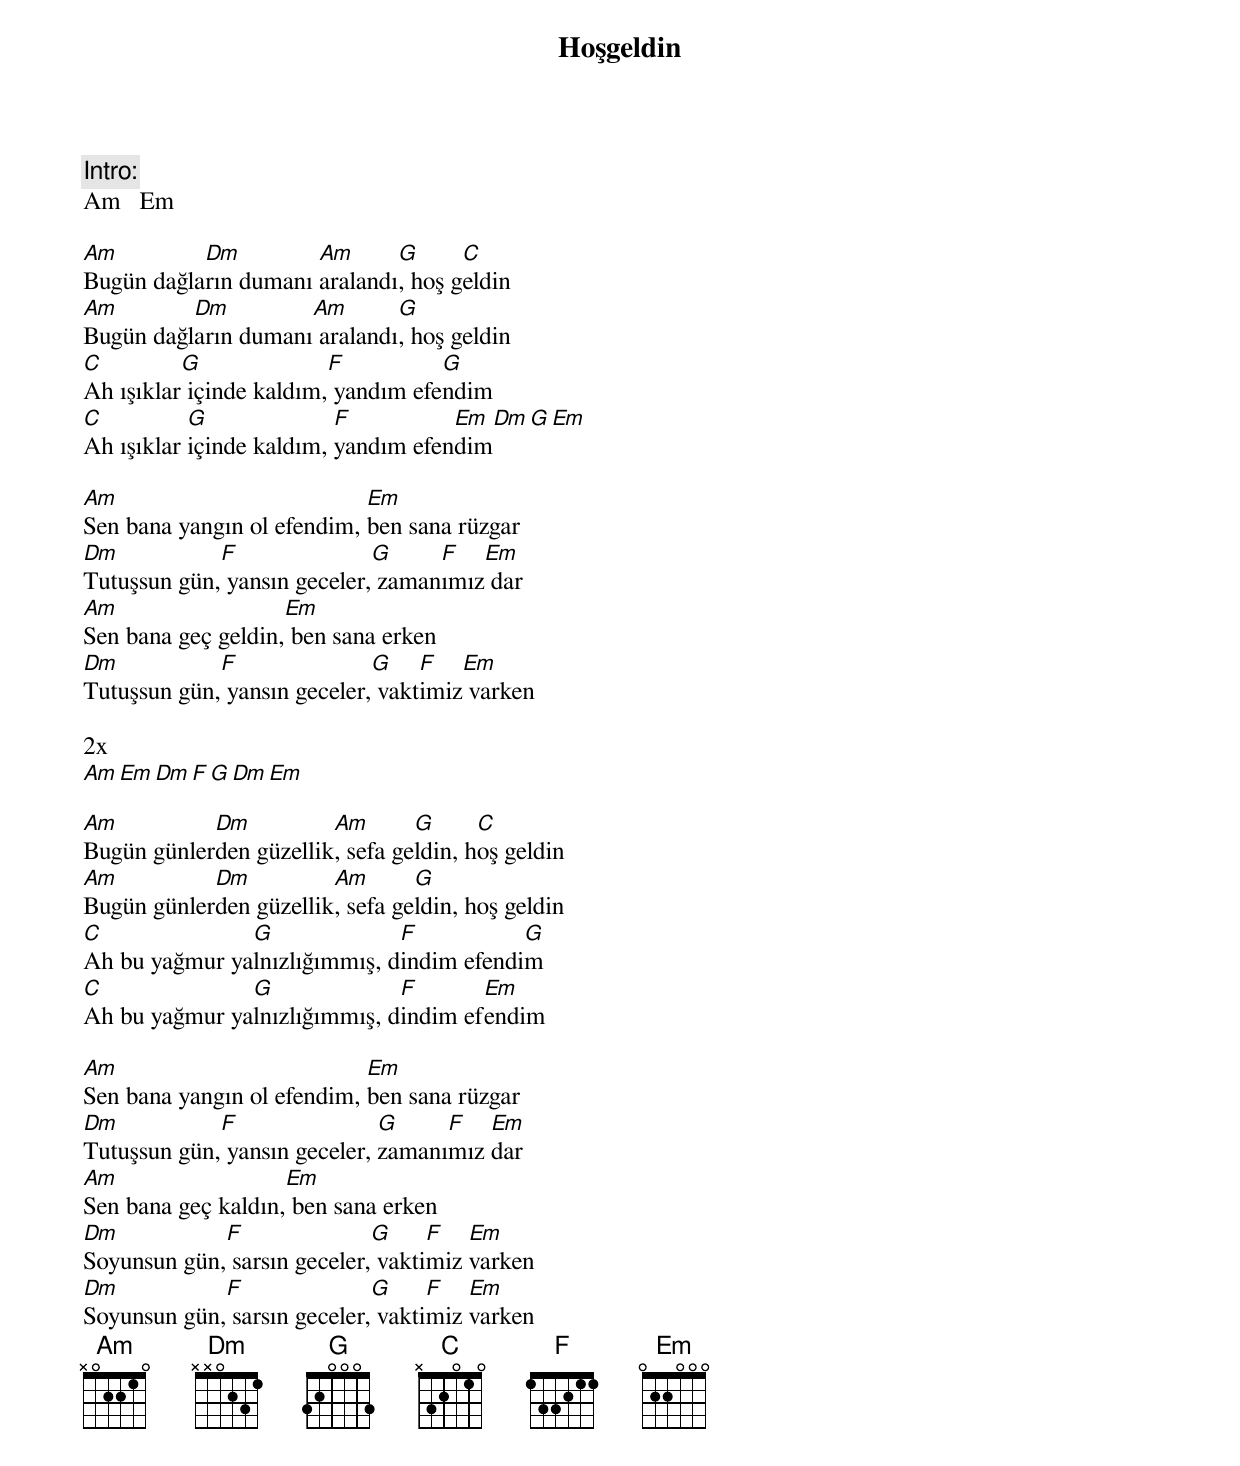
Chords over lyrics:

{title: Hoşgeldin}
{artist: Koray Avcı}

Intro:
Am   Em

Am         Dm         Am      G      C
Bugün dağların dumanı aralandı, hoş geldin
Am        Dm         Am       G
Bugün dağların dumanı aralandı, hoş geldin
C         G              F          G
Ah ışıklar içinde kaldım, yandım efendim
C          G              F          Em   Dm  G  Em
Ah ışıklar içinde kaldım, yandım efendim

Am                          Em
Sen bana yangın ol efendim, ben sana rüzgar
Dm           F               G     F   Em
Tutuşsun gün, yansın geceler, zamanımız dar
Am                  Em
Sen bana geç geldin, ben sana erken
Dm           F               G    F   Em
Tutuşsun gün, yansın geceler, vaktimiz varken

2x
Am   Em   Dm   F  G  Dm   Em

Am          Dm          Am       G      C
Bugün günlerden güzellik, sefa geldin, hoş geldin
Am          Dm          Am       G
Bugün günlerden güzellik, sefa geldin, hoş geldin
C              G              F           G
Ah bu yağmur yalnızlığımmış, dindim efendim
C              G              F       Em
Ah bu yağmur yalnızlığımmış, dindim efendim

Am                          Em
Sen bana yangın ol efendim, ben sana rüzgar
Dm           F                G     F   Em
Tutuşsun gün, yansın geceler, zamanımız dar
Am                  Em
Sen bana geç kaldın, ben sana erken
Dm           F               G     F   Em
Soyunsun gün, sarsın geceler, vaktimiz varken
Dm           F               G     F   Em
Soyunsun gün, sarsın geceler, vaktimiz varken
